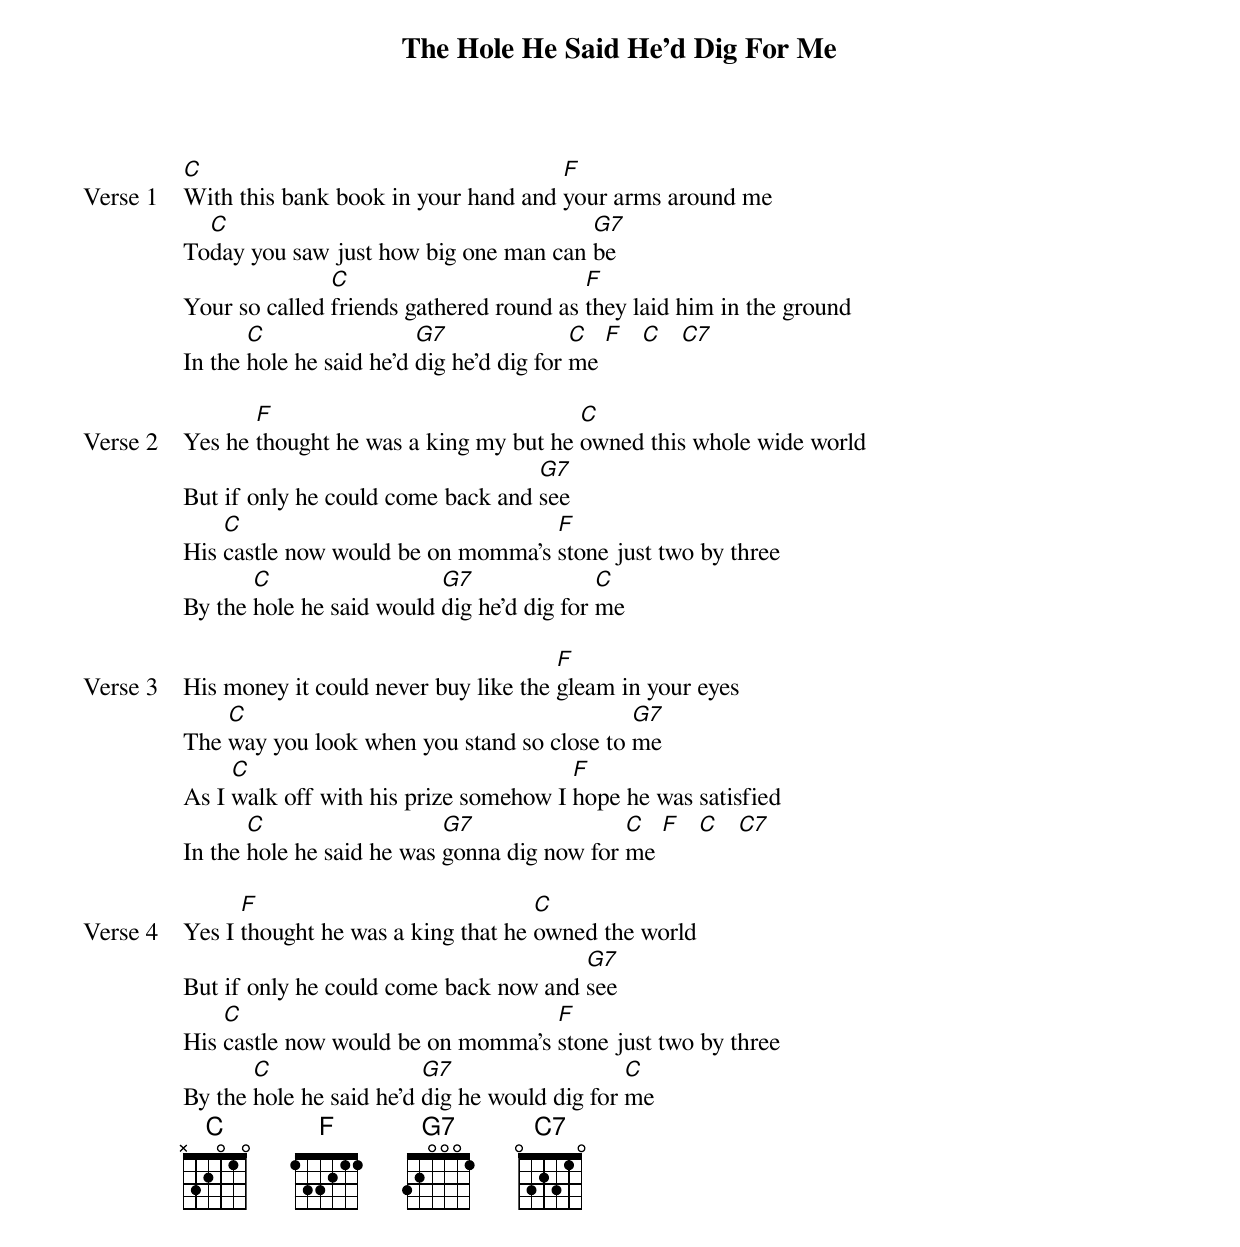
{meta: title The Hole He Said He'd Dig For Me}
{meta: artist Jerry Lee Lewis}
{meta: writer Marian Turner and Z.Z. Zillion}

{start_of_verse: Verse 1}
[C]With this bank book in your hand and [F]your arms around me
To[C]day you saw just how big one man can [G7]be
Your so called [C]friends gathered round as [F]they laid him in the ground
In the [C]hole he said he’d [G7]dig he’d dig for [C]me [F]   [C]   [C7]
{end_of_verse}

{start_of_verse: Verse 2}
Yes he [F]thought he was a king my but he [C]owned this whole wide world
But if only he could come back and [G7]see
His [C]castle now would be on momma’s [F]stone just two by three
By the [C]hole he said would [G7]dig he’d dig for [C]me
{end_of_verse}

{start_of_verse: Verse 3}
His money it could never buy like the [F]gleam in your eyes
The [C]way you look when you stand so close to [G7]me
As I [C]walk off with his prize somehow I [F]hope he was satisfied
In the [C]hole he said he was [G7]gonna dig now for [C]me [F]   [C]   [C7]
{end_of_verse}

{start_of_verse: Verse 4}
Yes I [F]thought he was a king that he [C]owned the world
But if only he could come back now and [G7]see
His [C]castle now would be on momma’s [F]stone just two by three
By the [C]hole he said he’d [G7]dig he would dig for [C]me
{end_of_verse}
